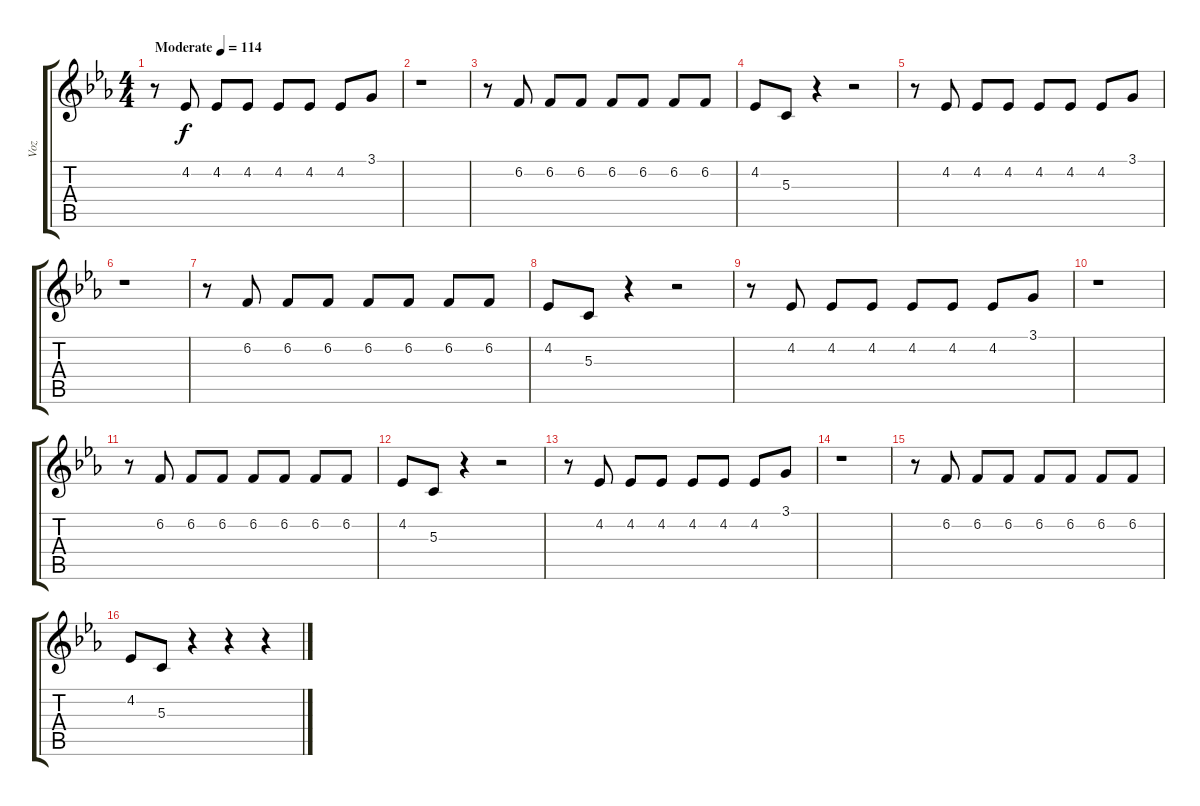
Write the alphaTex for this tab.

\track ("Voz" "Voz") {instrument acousticgrandpiano}
\staff {score tabs}
\tuning (E4 B3 G3 D3 A2 E2) {hide}
\ts (4 4)
\tempo (114 "Moderate")
\clef g2
\ks eb
r.8{dy f instrument acousticgrandpiano} 4.2.8 4.2.8 4.2.8 4.2.8 4.2.8 4.2.8 3.1.8 |
r.1 |
r.8 6.2.8 6.2.8 6.2.8 6.2.8 6.2.8 6.2.8 6.2.8 |
4.2.8 5.3.8 r.4 r.2 |
r.8 4.2.8 4.2.8 4.2.8 4.2.8 4.2.8 4.2.8 3.1.8 |
r.1 |
r.8 6.2.8 6.2.8 6.2.8 6.2.8 6.2.8 6.2.8 6.2.8 |
4.2.8 5.3.8 r.4 r.2 |
r.8 4.2.8 4.2.8 4.2.8 4.2.8 4.2.8 4.2.8 3.1.8 |
r.1 |
r.8 6.2.8 6.2.8 6.2.8 6.2.8 6.2.8 6.2.8 6.2.8 |
4.2.8 5.3.8 r.4 r.2 |
r.8 4.2.8 4.2.8 4.2.8 4.2.8 4.2.8 4.2.8 3.1.8 |
r.1 |
r.8 6.2.8 6.2.8 6.2.8 6.2.8 6.2.8 6.2.8 6.2.8 |
4.2.8 5.3.8 r.4 r.4 r.4
